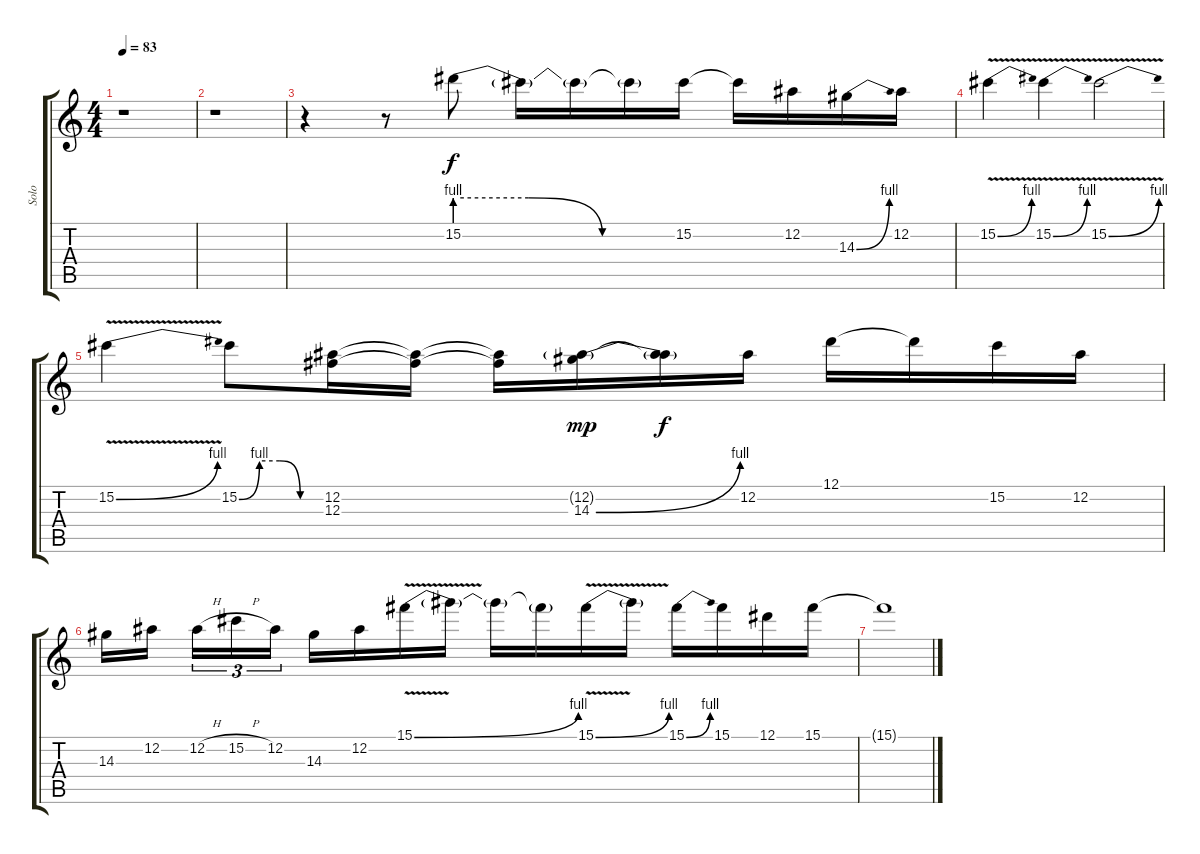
\track ("Solo" "Solo") {instrument distortionguitar}
\staff {score tabs}
\tuning (Eb4 Bb3 Gb3 Db3 Ab2 Eb2) {hide}
\ts (4 4)
\tempo 83
\clef g2
\ks c
r.1{dy f} |
r.1 |
r.4 r.8 15.2{be (custom 0 4 20 4 40 0 60 0)}.8 15.2{t}.16 15.2{t}.16 15.2{t}.16 15.2.16 15.2{t}.16 12.2.16 14.3{be (bend 0 0 60 4)}.16 12.2.16 |
15.2{be (bend 0 0 60 4) v}.4 15.2{be (bend 0 0 60 4) v}.4 15.2{be (bend 0 0 60 4) v}.2 |
15.2{be (bend 0 0 60 4) v}.4 15.2{be (custom 0 0 15 4 30 4 45 0 60 0)}.8 (12.2 12.3).16 (12.2{t} 12.3{t}).16 (12.2{t} 12.3{t}).16 (12.2{g} 14.3{be (bend 0 0 60 4)}).16{dy mp} (12.2{t} 14.3{t}).16{dy f} 12.2.16 12.1.16 12.1{t}.16 15.2.16 12.2.16 |
14.3.16 12.2.16{beam splitsecondary} 12.2{h}.16{tu (3 2)} 15.2{h}.16{tu (3 2)} 12.2.16{tu (3 2)} 14.3.16 12.2.16 15.1{be (bend 0 0 60 4) v}.16 15.1{t}.16 15.1{t}.16 15.1{t}.16 15.1{be (bend 0 0 60 4) v}.16 15.1{t}.16 15.1{be (bend 0 0 60 4)}.16 15.1.16 12.1.16 15.1.16 |
15.1{t}.1
